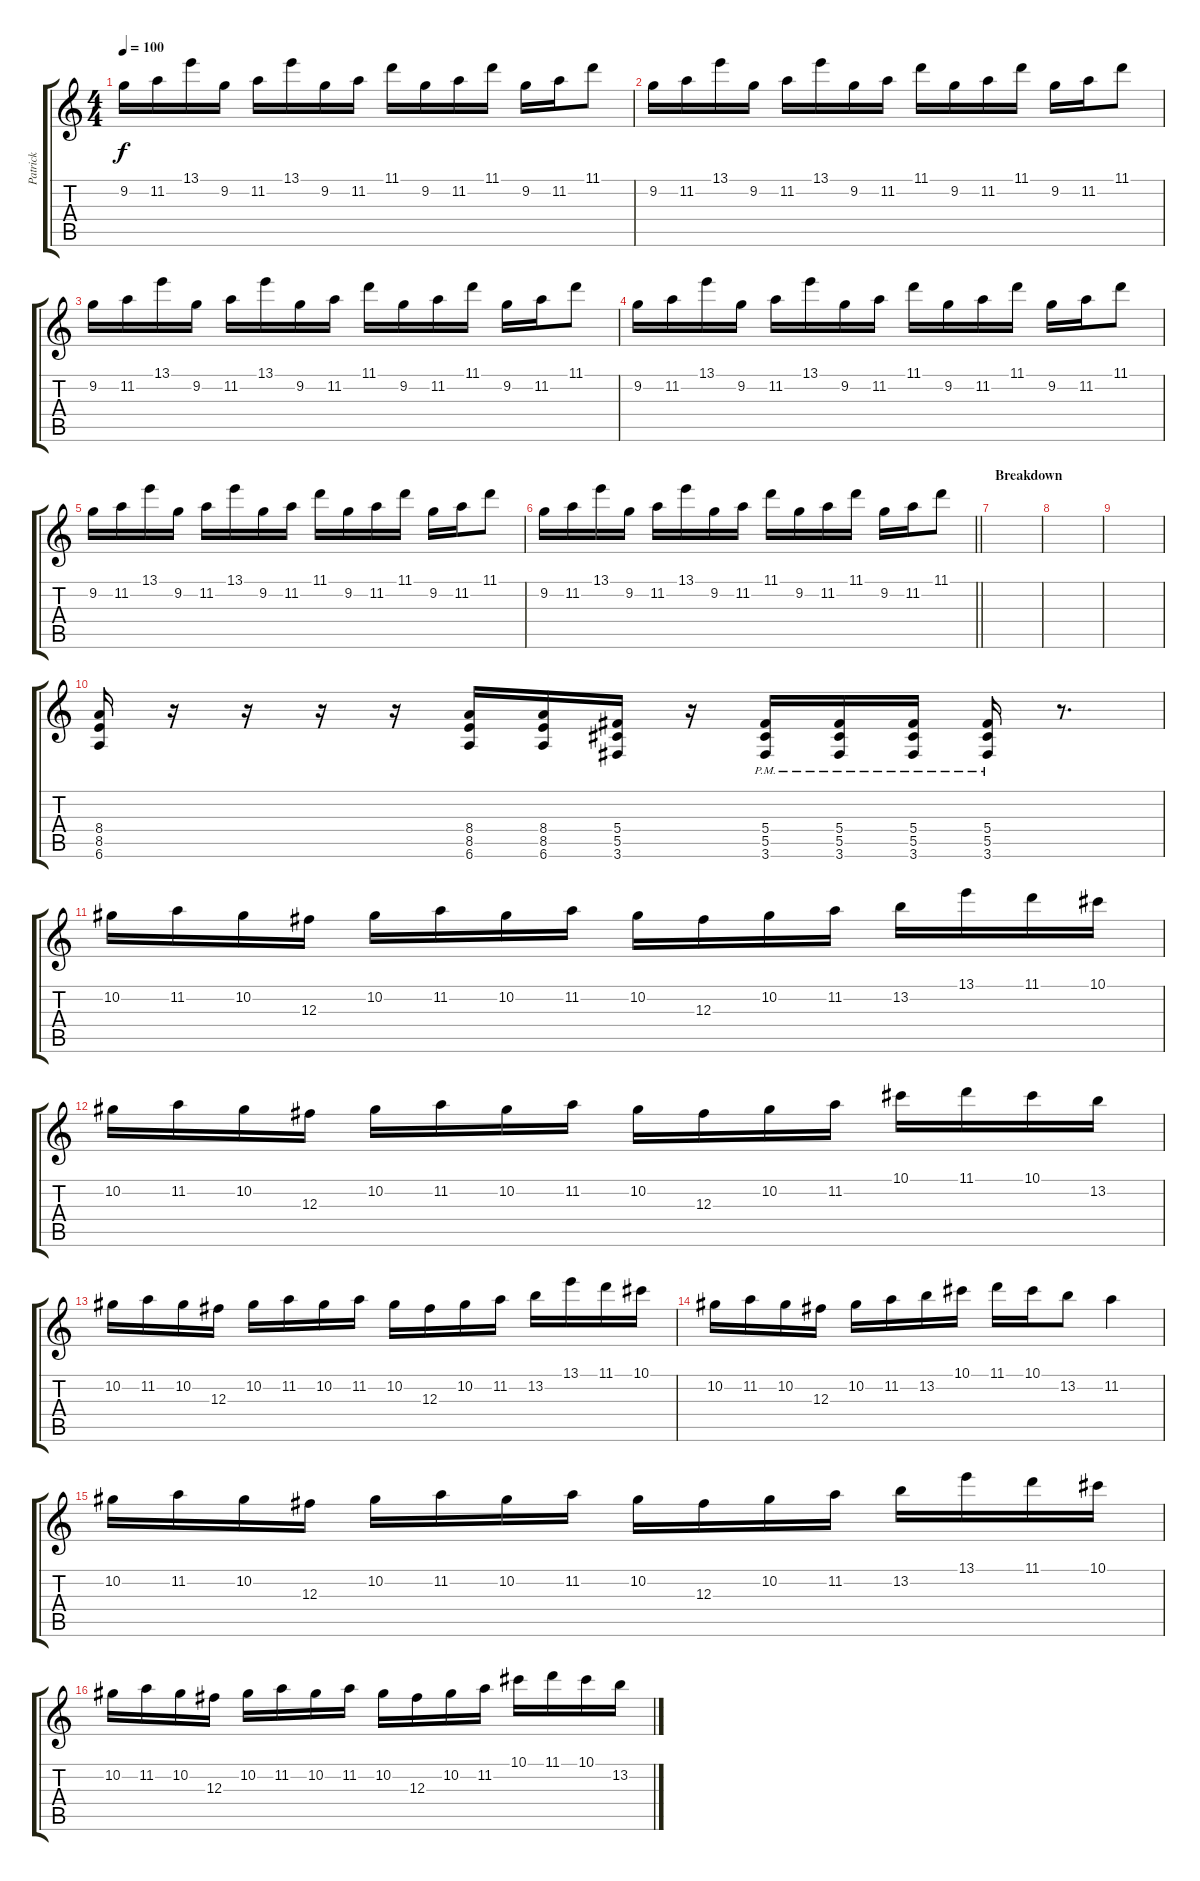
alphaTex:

\track ("Patrick" "Patrick") {instrument distortionguitar}
\staff {score tabs}
\tuning (Eb4 Bb3 Gb3 Db3 Ab2 Eb2) {hide}
\ts (4 4)
\tempo 100
\clef g2
\ks c
9.2.16{dy f} 11.2.16 13.1.16 9.2.16 11.2.16 13.1.16 9.2.16 11.2.16 11.1.16 9.2.16 11.2.16 11.1.16 9.2.16 11.2.16 11.1.8 |
9.2.16 11.2.16 13.1.16 9.2.16 11.2.16 13.1.16 9.2.16 11.2.16 11.1.16 9.2.16 11.2.16 11.1.16 9.2.16 11.2.16 11.1.8 |
9.2.16 11.2.16 13.1.16 9.2.16 11.2.16 13.1.16 9.2.16 11.2.16 11.1.16 9.2.16 11.2.16 11.1.16 9.2.16 11.2.16 11.1.8 |
9.2.16 11.2.16 13.1.16 9.2.16 11.2.16 13.1.16 9.2.16 11.2.16 11.1.16 9.2.16 11.2.16 11.1.16 9.2.16 11.2.16 11.1.8 |
9.2.16 11.2.16 13.1.16 9.2.16 11.2.16 13.1.16 9.2.16 11.2.16 11.1.16 9.2.16 11.2.16 11.1.16 9.2.16 11.2.16 11.1.8 |
\barLineRight lightlight
9.2.16 11.2.16 13.1.16 9.2.16 11.2.16 13.1.16 9.2.16 11.2.16 11.1.16 9.2.16 11.2.16 11.1.16 9.2.16 11.2.16 11.1.8 |
\section ("" "Breakdown")
|
|
|
(8.4 8.5 6.6).16 r.16 r.16 r.16 r.16 (8.4 8.5 6.6).16 (8.4 8.5 6.6).16 (5.4 5.5 3.6).16 r.16 (5.4{pm} 5.5{pm} 3.6{pm}).16 (5.4{pm} 5.5{pm} 3.6{pm}).16 (5.4{pm} 5.5{pm} 3.6{pm}).16 (5.4{pm} 5.5{pm} 3.6{pm}).16 r.8{d} |
10.2.16 11.2.16 10.2.16 12.3.16 10.2.16 11.2.16 10.2.16 11.2.16 10.2.16 12.3.16 10.2.16 11.2.16 13.2.16 13.1.16 11.1.16 10.1.16 |
10.2.16 11.2.16 10.2.16 12.3.16 10.2.16 11.2.16 10.2.16 11.2.16 10.2.16 12.3.16 10.2.16 11.2.16 10.1.16 11.1.16 10.1.16 13.2.16 |
10.2.16 11.2.16 10.2.16 12.3.16 10.2.16 11.2.16 10.2.16 11.2.16 10.2.16 12.3.16 10.2.16 11.2.16 13.2.16 13.1.16 11.1.16 10.1.16 |
10.2.16 11.2.16 10.2.16 12.3.16 10.2.16 11.2.16 13.2.16 10.1.16 11.1.16 10.1.16 13.2.8 11.2.4 |
10.2.16 11.2.16 10.2.16 12.3.16 10.2.16 11.2.16 10.2.16 11.2.16 10.2.16 12.3.16 10.2.16 11.2.16 13.2.16 13.1.16 11.1.16 10.1.16 |
10.2.16 11.2.16 10.2.16 12.3.16 10.2.16 11.2.16 10.2.16 11.2.16 10.2.16 12.3.16 10.2.16 11.2.16 10.1.16 11.1.16 10.1.16 13.2.16
